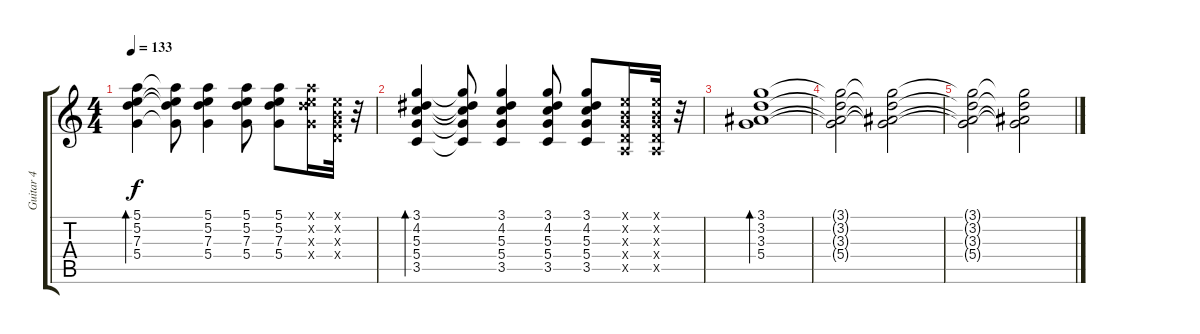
\track ("Guitar 4" "Guitar 4") {instrument distortionguitar}
\staff {score tabs}
\tuning (E4 B3 G3 D3 A2 E2) {hide}
\ts (4 4)
\tempo 133
\clef g2
\ks c
(5.1 5.2 7.3 5.4).4{bd 480 dy f} (5.1{t} 5.2{t} 7.3{t} 5.4{t}).8 (5.1 5.2 7.3 5.4).4 (5.1 5.2 7.3 5.4).8 (5.1 5.2 7.3 5.4).8 (5.1{x} 5.2{x} 7.3{x} 5.4{x}).16 (0.1{x} 0.2{x} 0.3{x} 0.4{x}).32 r.32 |
(3.1 4.2 5.3 5.4 3.5).4{bd 480} (3.1{t} 4.2{t} 5.3{t} 5.4{t} 3.5{t}).8 (3.1 4.2 5.3 5.4 3.5).4 (3.1 4.2 5.3 5.4 3.5).8 (3.1 4.2 5.3 5.4 3.5).8 (0.1{x} 0.2{x} 0.3{x} 0.4{x} 0.5{x}).16 (0.1{x} 0.2{x} 0.3{x} 0.4{x} 0.5{x}).32 r.32 |
(3.1 3.2 3.3 5.4).1{bd 480} |
(3.1{t} 3.2{t} 3.3{t} 5.4{t}).2 (3.1{t} 3.2{t} 3.3{t} 5.4{t}).2 |
(3.1{t} 3.2{t} 3.3{t} 5.4{t}).2 (3.1{t} 3.2{t} 3.3{t} 5.4{t}).2
